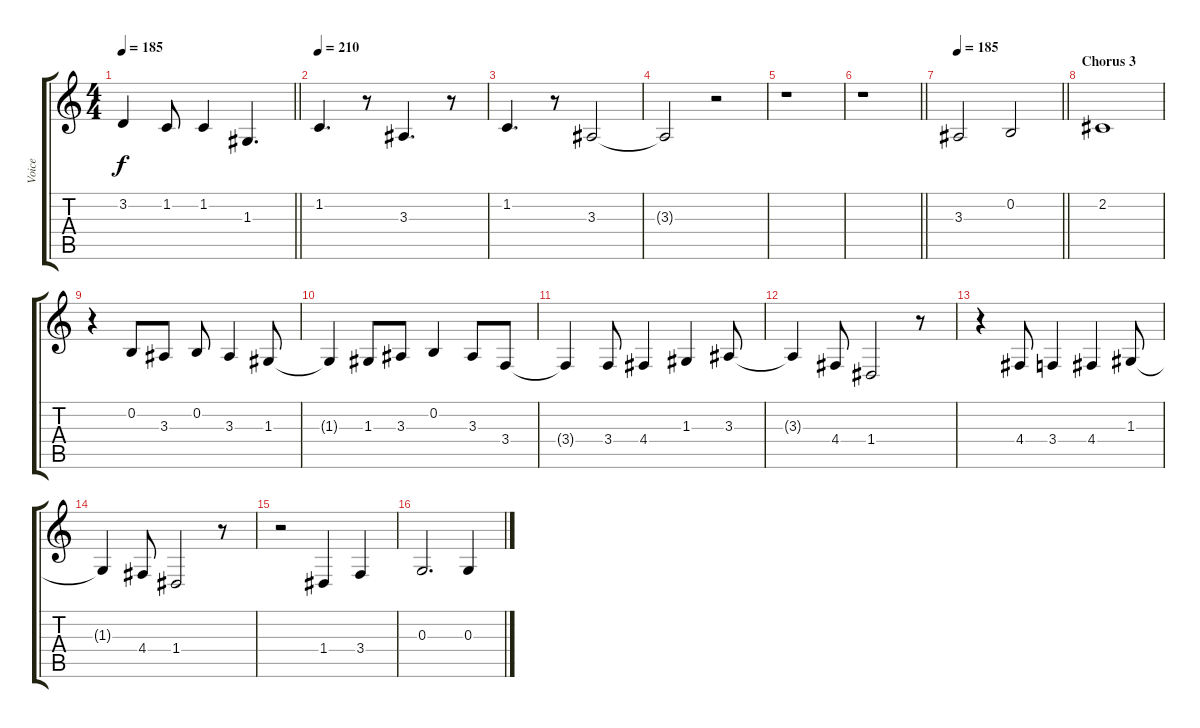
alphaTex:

\track ("Voice" "Voice") {instrument cello}
\staff {score tabs}
\tuning (E4 B3 G3 D3 A2 E2) {hide}
\ts (4 4)
\tempo 185
\clef g2
\barLineRight lightlight
\ks c
3.2{t}.4{dy f} 1.2.8 1.2.4 1.3.4{d} |
\tempo 210
1.2.4{d} r.8 3.3.4{d} r.8 |
1.2.4{d} r.8 3.3.2 |
3.3{t}.2 r.2 |
r.1 |
\barLineRight lightlight
r.1 |
\tempo 185
\barLineRight lightlight
3.3.2 0.2.2 |
\section ("" "Chorus 3")
2.2.1 |
r.4 0.2.8 3.3.8 0.2.8 3.3.4 1.3.8 |
1.3{t}.4 1.3.8 3.3.8 0.2.4 3.3.8 3.4.8 |
3.4{t}.4 3.4.8 4.4.4 1.3.4 3.3.8 |
3.3{t}.4 4.4.8 1.4.2 r.8 |
r.4 4.4.8 3.4.4 4.4.4 1.3.8 |
1.3{t}.4 4.4.8 1.4.2 r.8 |
r.2 1.4.4 3.4.4 |
0.3.2{d} 0.3.4
